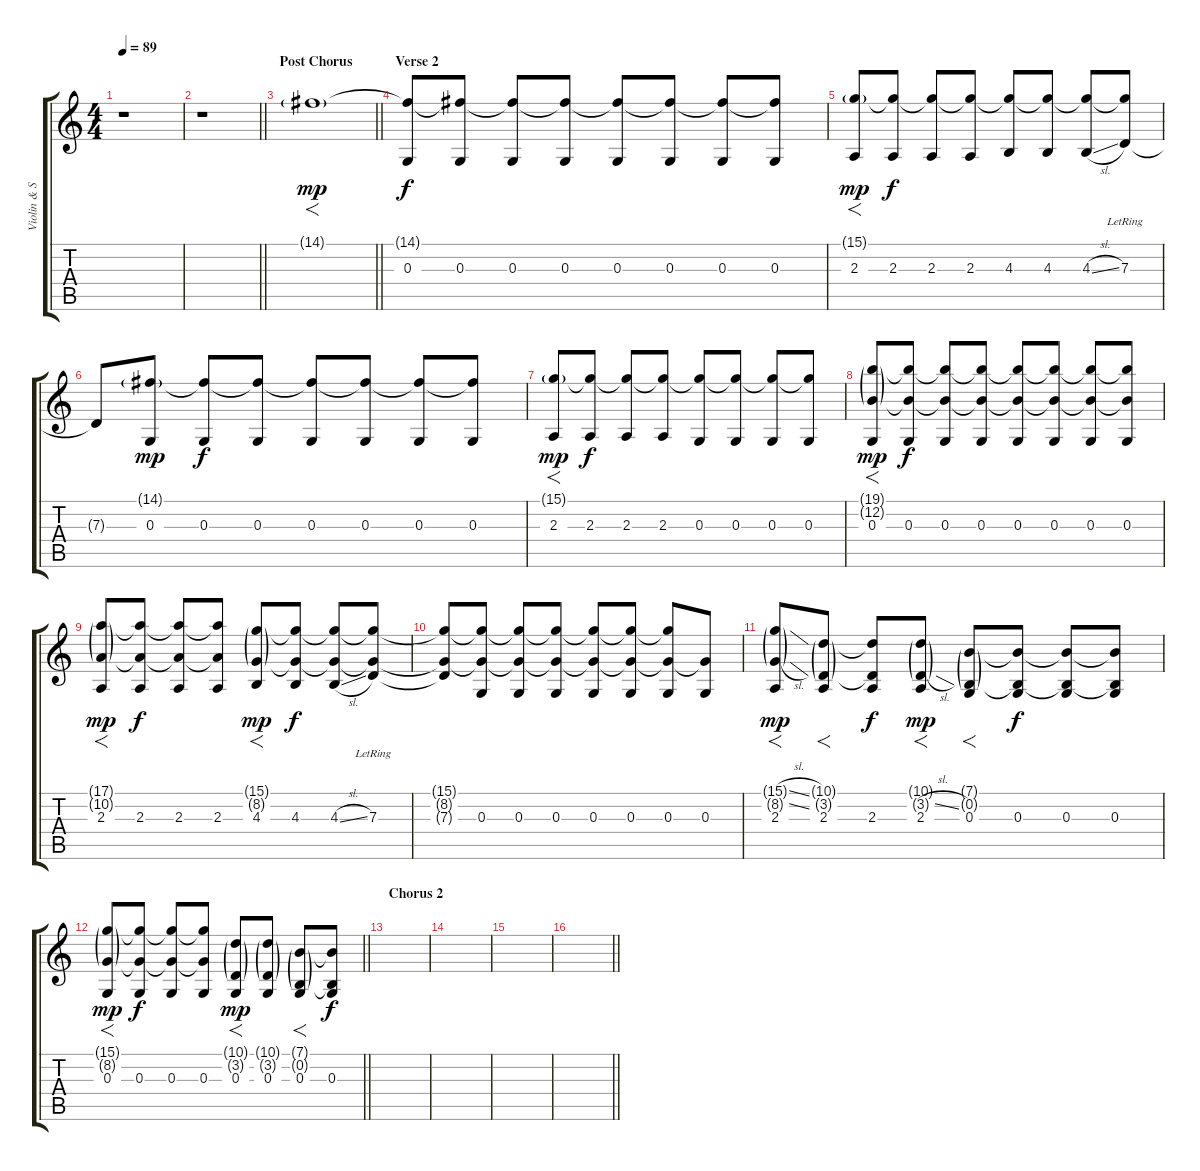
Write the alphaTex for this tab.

\track ("Violin & Synth" "Violin & S") {instrument violin}
\staff {score tabs}
\tuning (E4 B3 G3 D3 A2 E2) {hide}
\ts (4 4)
\tempo 89
\clef g2
\ks c
r.1{dy fff} |
\barLineRight lightlight
r.1 |
\section ("" "Post Chorus")
\barLineRight lightlight
14.1{g}.1{f dy mp} |
\section ("" "Verse 2")
(14.1{t} 0.3).8{dy f} (14.1{t} 0.3).8 (14.1{t} 0.3).8 (14.1{t} 0.3).8 (14.1{t} 0.3).8 (14.1{t} 0.3).8 (14.1{t} 0.3).8 (14.1{t} 0.3).8 |
(15.1{g} 2.3).8{f dy mp} (15.1{t} 2.3).8{dy f} (15.1{t} 2.3).8 (15.1{t} 2.3).8 (15.1{t} 4.3).8 (15.1{t} 4.3).8 (15.1{t} 4.3{sl}).8 (15.1{t} 7.3{lr}).8 |
7.3{t}.8 (14.1{g} 0.3).8{dy mp} (14.1{t} 0.3).8{dy f} (14.1{t} 0.3).8 (14.1{t} 0.3).8 (14.1{t} 0.3).8 (14.1{t} 0.3).8 (14.1{t} 0.3).8 |
(15.1{g} 2.3).8{f dy mp} (15.1{t} 2.3).8{dy f} (15.1{t} 2.3).8 (15.1{t} 2.3).8 (15.1{t} 0.3).8 (15.1{t} 0.3).8 (15.1{t} 0.3).8 (15.1{t} 0.3).8 |
(19.1{g} 12.2{g} 0.3).8{f dy mp} (19.1{t} 12.2{t} 0.3).8{dy f} (19.1{t} 12.2{t} 0.3).8 (19.1{t} 12.2{t} 0.3).8 (19.1{t} 12.2{t} 0.3).8 (19.1{t} 12.2{t} 0.3).8 (19.1{t} 12.2{t} 0.3).8 (19.1{t} 12.2{t} 0.3).8 |
(17.1{g} 10.2{g} 2.3).8{f dy mp} (17.1{t} 10.2{t} 2.3).8{dy f} (17.1{t} 10.2{t} 2.3).8 (17.1{t} 10.2{t} 2.3).8 (15.1{g} 8.2{g} 4.3).8{f dy mp} (15.1{t} 8.2{t} 4.3).8{dy f} (15.1{t} 8.2{t} 4.3{sl}).8 (15.1{t} 8.2{t} 7.3{lr}).8 |
(15.1{t} 8.2{t} 7.3{t}).8 (15.1{t} 8.2{t} 0.3).8 (15.1{t} 8.2{t} 0.3).8 (15.1{t} 8.2{t} 0.3).8 (15.1{t} 8.2{t} 0.3).8 (15.1{t} 8.2{t} 0.3).8 (15.1{t} 8.2{t} 0.3).8 (8.2{t} 0.3).8 |
(15.1{sl g} 8.2{sl g} 2.3).8{f dy mp} (10.1{g} 3.2{g} 2.3).8{f} (10.1{t} 3.2{t} 2.3).8{dy f} (10.1{g} 3.2{sl g} 2.3).8{f dy mp} (7.1{g} 0.2{g} 0.3).8{f} (7.1{t} 0.2{t} 0.3).8{dy f} (7.1{t} 0.2{t} 0.3).8 (7.1{t} 0.2{t} 0.3).8 |
\barLineRight lightlight
(15.1{g} 8.2{g} 0.3).8{f dy mp} (15.1{t} 8.2{t} 0.3).8{dy f} (15.1{t} 8.2{t} 0.3).8 (15.1{t} 8.2{t} 0.3).8 (10.1{g} 3.2{g} 0.3).8{f dy mp} (10.1{g} 3.2{g} 0.3).8 (7.1{g} 0.2{g} 0.3).8{f} (7.1{t} 0.2{t} 0.3).8{dy f} |
\section ("" "Chorus 2")
|
|
|
\barLineRight lightlight
